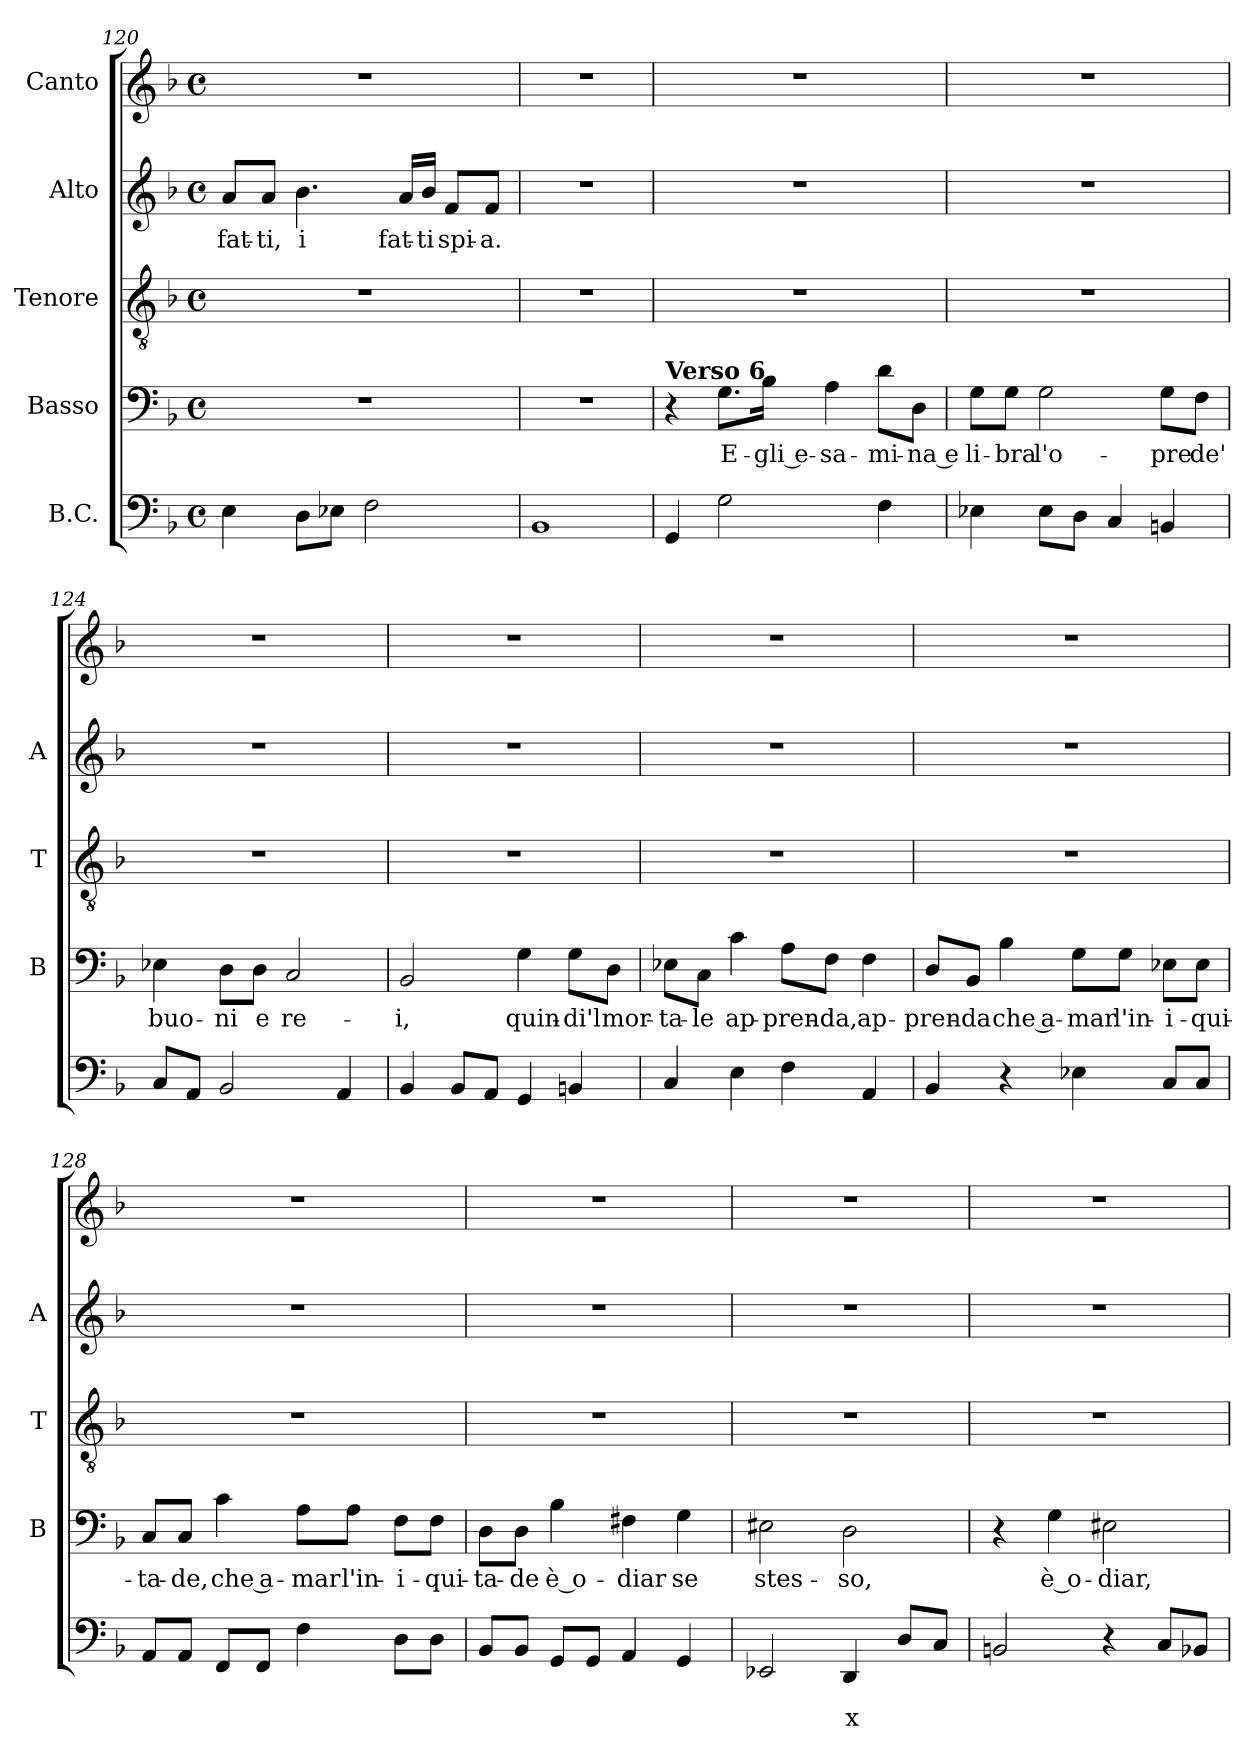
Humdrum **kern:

**kern	**text	**text	**kern	**text	**kern	**kern	**text	**kern
*part5	*part5	*part5	*part4	*part4	*part3	*part2	*part2	*part1
*staff5	*staff5	*staff5	*staff4	*staff4	*staff3	*staff2	*staff2	*staff1
*I"B.C.	*	*	*I"Basso	*	*I"Tenore	*I"Alto	*	*I"Canto
*	*	*	*I'B	*	*I'T	*I'A	*	*
*clefF4	*	*	*clefF4	*	*clefGv2	*clefG2	*	*clefG2
*k[b-]	*	*	*k[b-]	*	*k[b-]	*k[b-]	*	*k[b-]
*F:	*	*	*F:	*	*F:	*F:	*	*F:
*M4/4	*	*	*M4/4	*	*M4/4	*M4/4	*	*M4/4
*met(c)	*	*	*met(c)	*	*met(c)	*met(c)	*	*met(c)
=120	=120	=120	=120	=120	=120	=120	=120	=120
!	!	!	!	!	!	!	!LO:LY:b	!
4E\	.	.	1r	.	1r	8a/L	fat-	1r
!	!	!	!	!	!	!	!LO:LY:b	!
.	.	.	.	.	.	8a/J	-ti,	.
!	!	!	!	!	!	!	!LO:LY:b	!
8D\L	.	.	.	.	.	4.b-\	i	.
8E-X\J	.	.	.	.	.	.	.	.
2F\	.	.	.	.	.	.	.	.
!	!	!	!	!	!	!	!LO:LY:b	!
.	.	.	.	.	.	16a/LL	fat-	.
!	!	!	!	!	!	!	!LO:LY:b	!
.	.	.	.	.	.	16b-/JJ	-ti	.
!	!	!	!	!	!	!	!LO:LY:b	!
.	.	.	.	.	.	8f/L	spi-	.
!	!	!	!	!	!	!	!LO:LY:b	!
.	.	.	.	.	.	8f/J	-a.	.
=121	=121	=121	=121	=121	=121	=121	=121	=121
1BB-	.	.	1r	.	1r	1r	.	1r
!!LO:LB:g=z
=122	=122	=122	=122	=122	=122	=122	=122	=122
!	!	!	!LO:TX:a:B:t=Verso 6	!	!	!	!	!
4GG/	.	.	4r	.	1r	1r	.	1r
!	!	!	!	!LO:LY:b	!	!	!	!
2G\	.	.	8.G\L	E-	.	.	.	.
!	!	!	!	!LO:LY:b	!	!	!	!
.	.	.	16B-\Jk	-gli e-	.	.	.	.
!	!	!	!	!LO:LY:b	!	!	!	!
.	.	.	4A\	-sa-	.	.	.	.
!	!	!	!	!LO:LY:b	!	!	!	!
4F\	.	.	8d\L	-mi-	.	.	.	.
!	!	!	!	!LO:LY:b	!	!	!	!
.	.	.	8D\J	-na e	.	.	.	.
=123	=123	=123	=123	=123	=123	=123	=123	=123
!	!	!	!	!LO:LY:b	!	!	!	!
4E-X\	.	.	8G\L	li-	1r	1r	.	1r
!	!	!	!	!LO:LY:b	!	!	!	!
.	.	.	8G\J	-bra	.	.	.	.
!	!	!	!	!LO:LY:b	!	!	!	!
8E-\L	.	.	2G\	l'o-	.	.	.	.
8D\J	.	.	.	.	.	.	.	.
4C/	.	.	.	.	.	.	.	.
!	!	!	!	!LO:LY:b	!	!	!	!
4BBn/	.	.	8G\L	-pre	.	.	.	.
!	!	!	!	!LO:LY:b	!	!	!	!
.	.	.	8F\J	de'	.	.	.	.
=124	=124	=124	=124	=124	=124	=124	=124	=124
!	!	!	!	!LO:LY:b	!	!	!	!
8C/L	.	.	4E-X\	buo-	1r	1r	.	1r
8AA/J	.	.	.	.	.	.	.	.
!	!	!	!	!LO:LY:b	!	!	!	!
2BB-/	.	.	8D\L	-ni	.	.	.	.
!	!	!	!	!LO:LY:b	!	!	!	!
.	.	.	8D\J	e	.	.	.	.
!	!	!	!	!LO:LY:b	!	!	!	!
.	.	.	2C/	re-	.	.	.	.
4AA/	.	.	.	.	.	.	.	.
=125	=125	=125	=125	=125	=125	=125	=125	=125
!	!	!	!	!LO:LY:b	!	!	!	!
4BB-/	.	.	2BB-/	-i,	1r	1r	.	1r
8BB-/L	.	.	.	.	.	.	.	.
8AA/J	.	.	.	.	.	.	.	.
!	!	!	!	!LO:LY:b	!	!	!	!
4GG/	.	.	4G\	quin-	.	.	.	.
!	!	!	!	!LO:LY:b	!	!	!	!
4BBn/	.	.	8G\L	-di'l	.	.	.	.
!	!	!	!	!LO:LY:b	!	!	!	!
.	.	.	8D\J	mor-	.	.	.	.
!!LO:LB:g=z
=126	=126	=126	=126	=126	=126	=126	=126	=126
!	!	!	!	!LO:LY:b	!	!	!	!
4C/	.	.	8E-X\L	-ta-	1r	1r	.	1r
!	!	!	!	!LO:LY:b	!	!	!	!
.	.	.	8C\J	-le	.	.	.	.
!	!	!	!	!LO:LY:b	!	!	!	!
4E\	.	.	4c\	ap-	.	.	.	.
!	!	!	!	!LO:LY:b	!	!	!	!
4F\	.	.	8A\L	-pren-	.	.	.	.
!	!	!	!	!LO:LY:b	!	!	!	!
.	.	.	8F\J	-da,	.	.	.	.
!	!	!	!	!LO:LY:b	!	!	!	!
4AA/	.	.	4F\	ap-	.	.	.	.
=127	=127	=127	=127	=127	=127	=127	=127	=127
!	!	!	!	!LO:LY:b	!	!	!	!
4BB-/	.	.	8D/L	-pren-	1r	1r	.	1r
!	!	!	!	!LO:LY:b	!	!	!	!
.	.	.	8BB-/J	-da	.	.	.	.
!	!	!	!	!LO:LY:b	!	!	!	!
4r	.	.	4B-\	che a-	.	.	.	.
!	!	!	!	!LO:LY:b	!	!	!	!
4E-X\	.	.	8G\L	-mar	.	.	.	.
!	!	!	!	!LO:LY:b	!	!	!	!
.	.	.	8G\J	l'in-	.	.	.	.
!	!	!	!	!LO:LY:b	!	!	!	!
8C/L	.	.	8E-X\L	-i-	.	.	.	.
!	!	!	!	!LO:LY:b	!	!	!	!
8C/J	.	.	8E-\J	-qui-	.	.	.	.
=128	=128	=128	=128	=128	=128	=128	=128	=128
!	!	!	!	!LO:LY:b	!	!	!	!
8AA/L	.	.	8C/L	-ta-	1r	1r	.	1r
!	!	!	!	!LO:LY:b	!	!	!	!
8AA/J	.	.	8C/J	-de,	.	.	.	.
!	!	!	!	!LO:LY:b	!	!	!	!
8FF/L	.	.	4c\	che a-	.	.	.	.
8FF/J	.	.	.	.	.	.	.	.
!	!	!	!	!LO:LY:b	!	!	!	!
4F\	.	.	8A\L	-mar	.	.	.	.
!	!	!	!	!LO:LY:b	!	!	!	!
.	.	.	8A\J	l'in-	.	.	.	.
!	!	!	!	!LO:LY:b	!	!	!	!
8D\L	.	.	8F\L	-i-	.	.	.	.
!	!	!	!	!LO:LY:b	!	!	!	!
8D\J	.	.	8F\J	-qui-	.	.	.	.
=129	=129	=129	=129	=129	=129	=129	=129	=129
!	!	!	!	!LO:LY:b	!	!	!	!
8BB-/L	.	.	8D\L	-ta-	1r	1r	.	1r
!	!	!	!	!LO:LY:b	!	!	!	!
8BB-/J	.	.	8D\J	-de	.	.	.	.
!	!	!	!	!LO:LY:b	!	!	!	!
8GG/L	.	.	4B-\	è o-	.	.	.	.
8GG/J	.	.	.	.	.	.	.	.
!	!	!	!	!LO:LY:b	!	!	!	!
4AA/	.	.	4F#X\	-diar	.	.	.	.
!	!	!	!	!LO:LY:b	!	!	!	!
4GG/	.	.	4G\	se	.	.	.	.
!!LO:LB:g=z
=130	=130	=130	=130	=130	=130	=130	=130	=130
!	!	!	!	!LO:LY:b	!	!	!	!
2EE-X/	.	.	2E#X\	stes-	1r	1r	.	1r
!	!	!LO:LY:b	!	!LO:LY:b	!	!	!	!
4DD/	.	x	2D\	-so,	.	.	.	.
8D/L	.	.	.	.	.	.	.	.
8C/J	.	.	.	.	.	.	.	.
=131	=131	=131	=131	=131	=131	=131	=131	=131
2BBn/	.	.	4r	.	1r	1r	.	1r
!	!	!	!	!LO:LY:b	!	!	!	!
.	.	.	4G\	è o-	.	.	.	.
!	!	!	!	!LO:LY:b	!	!	!	!
4r	.	.	2E#X\	-diar,	.	.	.	.
8C/L	.	.	.	.	.	.	.	.
8BB-X/J	.	.	.	.	.	.	.	.
=	=	=	=	=	=	=	=	=
*-	*-	*-	*-	*-	*-	*-	*-	*-
